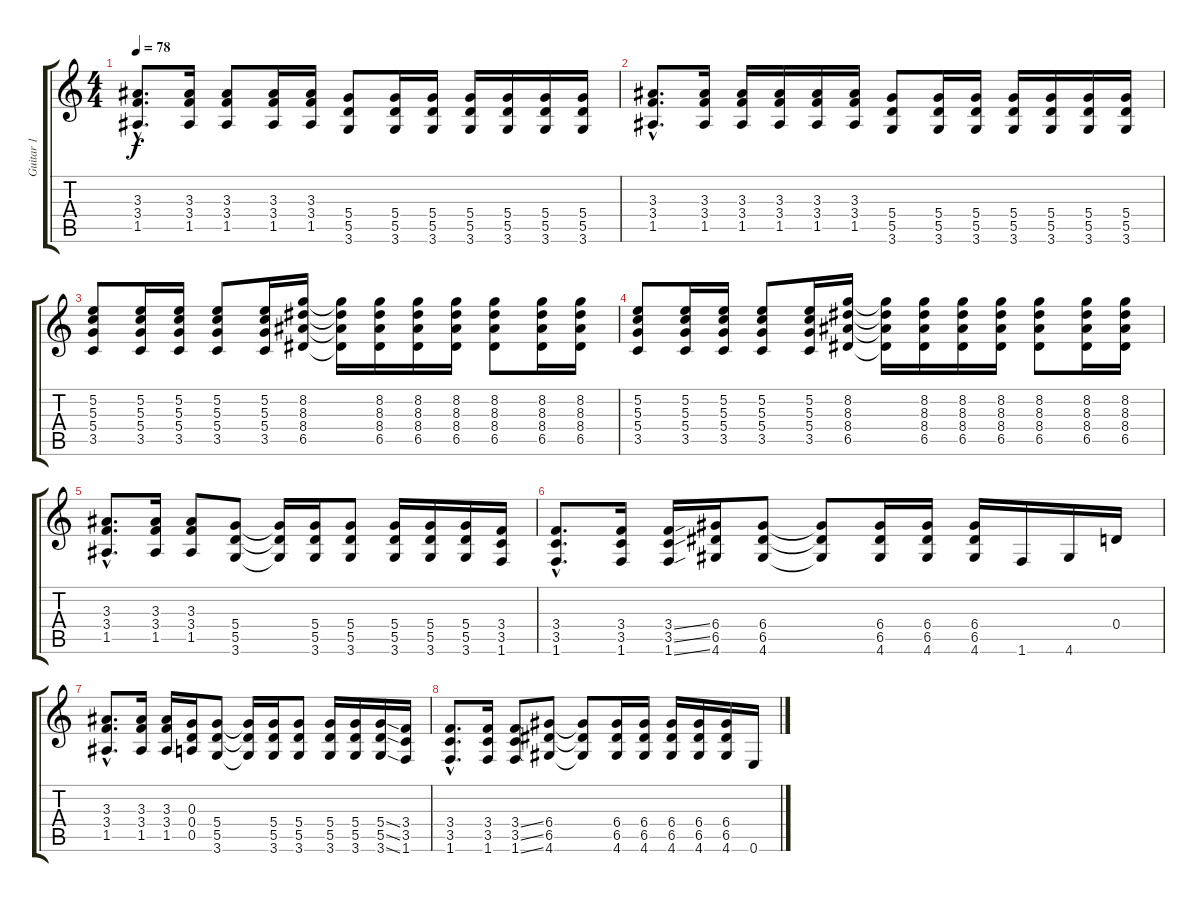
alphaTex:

\track ("Guitar 1" "Guitar 1") {instrument overdrivenguitar}
\staff {score tabs}
\tuning (E4 B3 G3 D3 A2 E2) {hide}
\ts (4 4)
\tempo 78
\clef g2
\ks c
(3.3{hac} 3.4{hac} 1.5{hac}).8{d dy f} (3.3 3.4 1.5).16 (3.3 3.4 1.5).8 (3.3 3.4 1.5).16 (3.3 3.4 1.5).16 (5.4 5.5 3.6).8 (5.4 5.5 3.6).16 (5.4 5.5 3.6).16 (5.4 5.5 3.6).16 (5.4 5.5 3.6).16 (5.4 5.5 3.6).16 (5.4 5.5 3.6).16 |
(3.3{hac} 3.4{hac} 1.5{hac}).8{d} (3.3 3.4 1.5).16 (3.3 3.4 1.5).16 (3.3 3.4 1.5).16 (3.3 3.4 1.5).16 (3.3 3.4 1.5).16 (5.4 5.5 3.6).8 (5.4 5.5 3.6).16 (5.4 5.5 3.6).16 (5.4 5.5 3.6).16 (5.4 5.5 3.6).16 (5.4 5.5 3.6).16 (5.4 5.5 3.6).16 |
(5.2 5.3 5.4 3.5).8 (5.2 5.3 5.4 3.5).16 (5.2 5.3 5.4 3.5).16 (5.2 5.3 5.4 3.5).8 (5.2 5.3 5.4 3.5).16 (8.2 8.3 8.4 6.5).16 (8.2{t} 8.3{t} 8.4{t} 6.5{t}).16 (8.2 8.3 8.4 6.5).16 (8.2 8.3 8.4 6.5).16 (8.2 8.3 8.4 6.5).16 (8.2 8.3 8.4 6.5).8 (8.2 8.3 8.4 6.5).16 (8.2 8.3 8.4 6.5).16 |
(5.2 5.3 5.4 3.5).8 (5.2 5.3 5.4 3.5).16 (5.2 5.3 5.4 3.5).16 (5.2 5.3 5.4 3.5).8 (5.2 5.3 5.4 3.5).16 (8.2 8.3 8.4 6.5).16 (8.2{t} 8.3{t} 8.4{t} 6.5{t}).16 (8.2 8.3 8.4 6.5).16 (8.2 8.3 8.4 6.5).16 (8.2 8.3 8.4 6.5).16 (8.2 8.3 8.4 6.5).8 (8.2 8.3 8.4 6.5).16 (8.2 8.3 8.4 6.5).16 |
(3.3{hac} 3.4{hac} 1.5{hac}).8{d} (3.3 3.4 1.5).16 (3.3 3.4 1.5).8 (5.4 5.5 3.6).8 (5.4{t} 5.5{t} 3.6{t}).16 (5.4 5.5 3.6).16 (5.4 5.5 3.6).8 (5.4 5.5 3.6).16 (5.4 5.5 3.6).16 (5.4 5.5 3.6).16 (3.4 3.5 1.6).16 |
(3.4{hac} 3.5{hac} 1.6{hac}).8{d} (3.4 3.5 1.6).16 (3.4{ss} 3.5{ss} 1.6{ss}).16 (6.4 6.5 4.6).16 (6.4 6.5 4.6).8 (6.4{t} 6.5{t} 4.6{t}).8 (6.4 6.5 4.6).16 (6.4 6.5 4.6).16 (6.4 6.5 4.6).16 1.6.16 4.6.16 0.4.16 |
(3.3{hac} 3.4{hac} 1.5{hac}).8{d} (3.3 3.4 1.5).16 (3.3 3.4 1.5).16 (0.3 0.4 0.5).16 (5.4 5.5 3.6).8 (5.4{t} 5.5{t} 3.6{t}).16 (5.4 5.5 3.6).16 (5.4 5.5 3.6).8 (5.4 5.5 3.6).16 (5.4 5.5 3.6).16 (5.4{ss} 5.5{ss} 3.6{ss}).16 (3.4 3.5 1.6).16 |
(3.4{hac} 3.5{hac} 1.6{hac}).8{d} (3.4 3.5 1.6).16 (3.4{ss} 3.5{ss} 1.6{ss}).8 (6.4 6.5 4.6).8 (6.4{t} 6.5{t} 4.6{t}).8 (6.4 6.5 4.6).16 (6.4 6.5 4.6).16 (6.4 6.5 4.6).16 (6.4 6.5 4.6).16 (6.4 6.5 4.6).16 0.6.16
